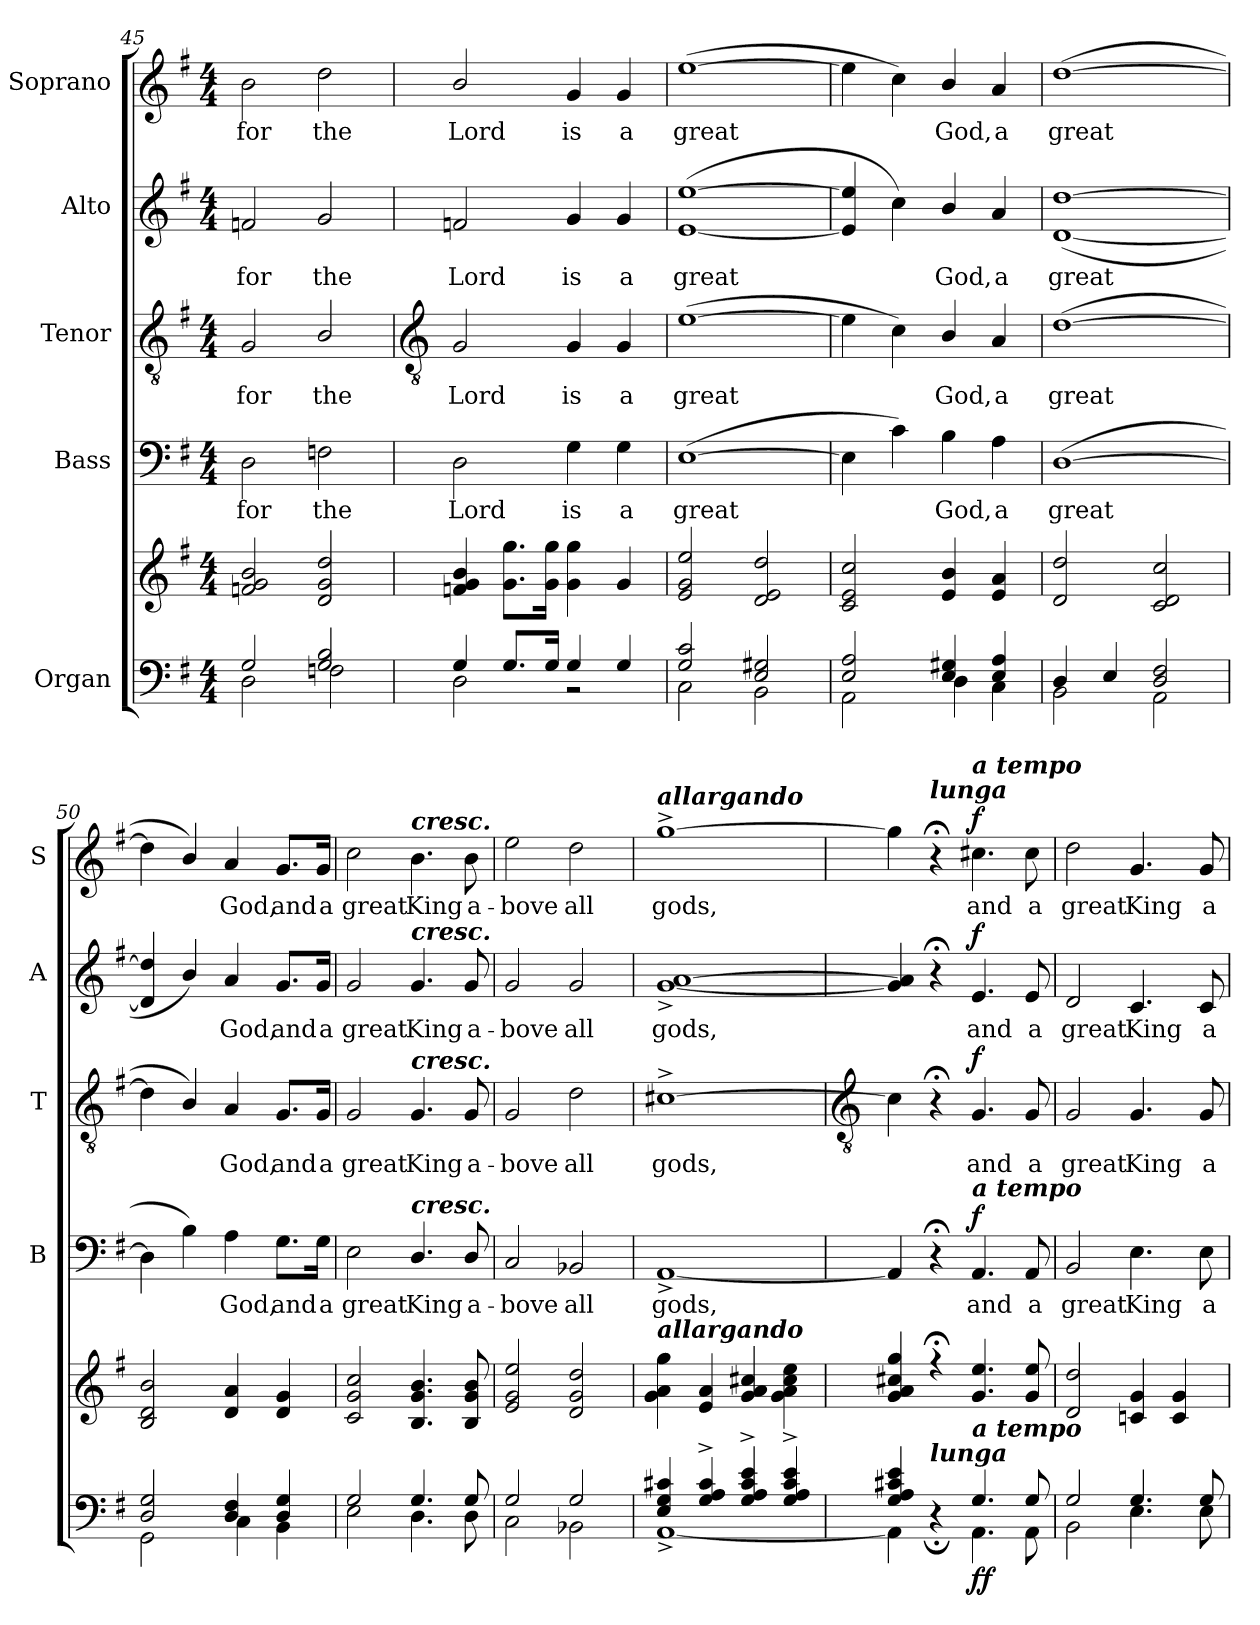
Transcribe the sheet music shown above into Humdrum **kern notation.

**kern	**kern	**dynam	**kern	**text	**dynam	**kern	**text	**dynam	**kern	**text	**dynam	**kern	**text	**dynam
*part5	*part5	*part5	*part4	*part4	*part4	*part3	*part3	*part3	*part2	*part2	*part2	*part1	*part1	*part1
*staff6	*staff5	*staff5/6	*staff4	*staff4	*staff4	*staff3	*staff3	*staff3	*staff2	*staff2	*staff2	*staff1	*staff1	*staff1
*I"Organ	*	*	*I"Bass	*	*	*I"Tenor	*	*	*I"Alto	*	*	*I"Soprano	*	*
*	*	*	*I'B	*	*	*I'T	*	*	*I'A	*	*	*I'S	*	*
*clefF4	*clefG2	*	*clefF4	*	*	*clefGv2	*	*	*clefG2	*	*	*clefG2	*	*
*k[f#]	*k[f#]	*	*k[f#]	*	*	*k[f#]	*	*	*k[f#]	*	*	*k[f#]	*	*
*G:	*G:	*	*G:	*	*	*G:	*	*	*G:	*	*	*G:	*	*
*M4/4	*M4/4	*	*M4/4	*	*	*M4/4	*	*	*M4/4	*	*	*M4/4	*	*
=45	=45	=45	=45	=45	=45	=45	=45	=45	=45	=45	=45	=45	=45	=45
*^	*^	*	*	*	*	*	*	*	*	*	*	*	*	*
!	!	!	!	!	!	!LO:LY:b	!	!	!LO:LY:b	!	!	!LO:LY:b	!	!	!LO:LY:b	!
2G/	2D\	2fn 2g 2b	1ryy	.	2D	for	.	2G	for	.	2fn	for	.	2b	for	.
!	!	!	!	!	!	!LO:LY:b	!	!	!LO:LY:b	!	!	!LO:LY:b	!	!	!LO:LY:b	!
2G/ 2B/	2Fn\	2d 2g 2dd	.	.	2Fn	the	.	2B/	the	.	2g	the	.	2dd	the	.
*	*	*v	*v	*	*	*	*	*	*	*	*	*	*	*	*	*
!!LO:LB:g=z
=46	=46	=46	=46	=46	=46	=46	=46	=46	=46	=46	=46	=46	=46	=46	=46
*	*	*	*	*	*	*	*clefGv2	*	*	*	*	*	*	*	*
!	!	!	!	!	!LO:LY:b	!	!	!LO:LY:b	!	!	!LO:LY:b	!	!	!LO:LY:b	!
4G/	2D\	4fn 4g 4b	.	2D\	Lord	.	2G/	Lord	.	2fn/	Lord	.	2b/	Lord	.
8.G/L	.	8.g 8.ggL	.	.	.	.	.	.	.	.	.	.	.	.	.
16G/J	.	16g 16ggJ	.	.	.	.	.	.	.	.	.	.	.	.	.
!	!	!	!	!	!LO:LY:b	!	!	!LO:LY:b	!	!	!LO:LY:b	!	!	!LO:LY:b	!
4G/	2r	4g 4gg	.	4G	is	.	4G	is	.	4g	is	.	4g	is	.
!	!	!	!	!	!LO:LY:b	!	!	!LO:LY:b	!	!	!LO:LY:b	!	!	!LO:LY:b	!
4G/	.	4g	.	4G	a	.	4G	a	.	4g	a	.	4g	a	.
=47	=47	=47	=47	=47	=47	=47	=47	=47	=47	=47	=47	=47	=47	=47	=47
!	!	!	!	!	!LO:LY:b	!	!	!LO:LY:b	!	!	!LO:LY:b	!	!	!LO:LY:b	!
2G/ 2c/	2C\	2e 2g 2ee	.	(>[1E	great	.	(>[1e	great	.	(<[1e [1ee	great	.	(>[1ee	great	.
2E/ 2G#X/	2BB\	2d 2e 2dd	.	.	.	.	.	.	.	.	.	.	.	.	.
=48	=48	=48	=48	=48	=48	=48	=48	=48	=48	=48	=48	=48	=48	=48	=48
2E/ 2A/	2AA\	2c 2e 2cc	.	4E]	.	.	4e]	.	.	4e] 4ee]	.	.	4ee]	.	.
.	.	.	.	4c)	.	.	4c)	.	.	4cc)	.	.	4cc)	.	.
!	!	!	!	!	!LO:LY:b	!	!	!LO:LY:b	!	!	!LO:LY:b	!	!	!LO:LY:b	!
4E/ 4G#X/	4D\	4e 4b	.	4B\	God,	.	4B/	God,	.	4b/	God,	.	4b/	God,	.
!	!	!	!	!	!LO:LY:b	!	!	!LO:LY:b	!	!	!LO:LY:b	!	!	!LO:LY:b	!
4E/ 4A/	4C\	4e 4a	.	4A	a	.	4A	a	.	4a	a	.	4a	a	.
=49	=49	=49	=49	=49	=49	=49	=49	=49	=49	=49	=49	=49	=49	=49	=49
!	!	!	!	!	!LO:LY:b	!	!	!LO:LY:b	!	!	!LO:LY:b	!	!	!LO:LY:b	!
4D/	2BB\	2d 2dd	.	(>[1D	great	.	(>[1d	great	.	(<[1d [1dd	great	.	(>[1dd	great	.
4E/	.	.	.	.	.	.	.	.	.	.	.	.	.	.	.
2D/ 2F#/	2AA\	2c 2d 2cc	.	.	.	.	.	.	.	.	.	.	.	.	.
=50	=50	=50	=50	=50	=50	=50	=50	=50	=50	=50	=50	=50	=50	=50	=50
2D/ 2G/	2GG\	2B 2d 2b	.	4D]	.	.	4d]	.	.	4d] 4dd]	.	.	4dd]	.	.
.	.	.	.	4B\)	.	.	4B/)	.	.	4b/)	.	.	4b/)	.	.
!	!	!	!	!	!LO:LY:b	!	!	!LO:LY:b	!	!	!LO:LY:b	!	!	!LO:LY:b	!
4D/ 4F#/	4C\	4d 4a	.	4A	God,	.	4A	God,	.	4a	God,	.	4a	God,	.
!	!	!	!	!	!LO:LY:b	!	!	!LO:LY:b	!	!	!LO:LY:b	!	!	!LO:LY:b	!
4D/ 4G/	4BB\	4d 4g	.	8.G\L	and	.	8.G/L	and	.	8.g/L	and	.	8.g/L	and	.
!	!	!	!	!	!LO:LY:b	!	!	!LO:LY:b	!	!	!LO:LY:b	!	!	!LO:LY:b	!
.	.	.	.	16G\Jk	a	.	16G/Jk	a	.	16g/Jk	a	.	16g/Jk	a	.
=51	=51	=51	=51	=51	=51	=51	=51	=51	=51	=51	=51	=51	=51	=51	=51
!	!	!	!	!	!LO:LY:b	!	!	!LO:LY:b	!	!	!LO:LY:b	!	!	!LO:LY:b	!
2G/	2E\	2c 2g 2cc	.	2E	great	.	2G	great	.	2g	great	.	2cc	great	.
!	!	!	!	!	!	!	!	!	!	!	!	!	!LO:TX:a:Bi:t=cresc.	!	!
!	!	!	!	!	!	!	!	!	!	!LO:TX:a:Bi:t=cresc.	!	!	!	!	!
!	!	!	!	!	!	!	!LO:TX:a:Bi:t=cresc.	!	!	!	!	!	!	!	!
!	!	!	!	!LO:TX:a:Bi:t=cresc.	!	!	!	!	!	!	!	!	!	!	!
!	!	!	!	!	!LO:LY:b	!	!	!LO:LY:b	!	!	!LO:LY:b	!	!	!LO:LY:b	!
4.G/	4.D\	4.B 4.g 4.b	.	4.D/	King	.	4.G	King	.	4.g	King	.	4.b	King	.
!	!	!	!	!	!LO:LY:b	!	!	!LO:LY:b	!	!	!LO:LY:b	!	!	!LO:LY:b	!
8G/	8D\	8B 8g 8b	.	8D/	a-	.	8G	a-	.	8g	a-	.	8b	a-	.
=52	=52	=52	=52	=52	=52	=52	=52	=52	=52	=52	=52	=52	=52	=52	=52
!	!	!	!	!	!LO:LY:b	!	!	!LO:LY:b	!	!	!LO:LY:b	!	!	!LO:LY:b	!
2G/	2C\	2e 2g 2ee	.	2C	-bove	.	2G	-bove	.	2g	-bove	.	2ee	-bove	.
!	!	!	!	!	!LO:LY:b	!	!	!LO:LY:b	!	!	!LO:LY:b	!	!	!LO:LY:b	!
2G/	2BB-X\	2d 2g 2dd	.	2BB-X	all	.	2d	all	.	2g	all	.	2dd	all	.
=53	=53	=53	=53	=53	=53	=53	=53	=53	=53	=53	=53	=53	=53	=53	=53
!	!	!	!	!	!	!	!	!	!	!	!	!	!LO:TX:a:Bi:t=allargando	!	!
!	!	!LO:TX:a:Bi:t=allargando	!	!	!	!	!	!	!	!	!	!	!	!	!
!	!	!	!	!	!LO:LY:b	!	!	!LO:LY:b	!	!	!LO:LY:b	!	!	!LO:LY:b	!
4E/ 4G/ 4c#X/	[1AA^\	4g 4a 4gg	.	[1AA^	gods,	.	[1c#X^	gods,	.	[1g^ [1a^	gods,	.	[1gg^	gods,	.
4G/^ 4A/^ 4c#/^	.	4e 4a	.	.	.	.	.	.	.	.	.	.	.	.	.
4G/^ 4A/^ 4c#/^ 4e/^	.	4g 4a 4cc#X	.	.	.	.	.	.	.	.	.	.	.	.	.
4G/^ 4A/^ 4c#/^ 4e/^	.	4g 4a 4cc# 4ee	.	.	.	.	.	.	.	.	.	.	.	.	.
!!LO:LB:g=z
=54	=54	=54	=54	=54	=54	=54	=54	=54	=54	=54	=54	=54	=54	=54	=54
*	*	*	*	*	*	*	*clefGv2	*	*	*	*	*	*	*	*
*	*	*^	*	*	*	*	*	*	*	*	*	*	*	*	*
4G/ 4A/ 4c#X/ 4e/	4AA\]	4g 4a 4cc#X 4gg	1ryy	.	4AA]	.	.	4c#]	.	.	4g] 4a]	.	.	4gg]	.	.
!	!	!	!	!	!	!	!	!	!	!	!	!	!	!LO:TX:a:Bi:t=lunga	!	!
!LO:TX:a:Bi:t=lunga	!	!	!	!	!	!	!	!	!	!	!	!	!	!	!	!
4ryy	4r;	4r;<	.	.	4r;<	.	.	4r;<	.	.	4r;<	.	.	4r;<	.	.
!	!	!	!	!	!	!	!	!	!	!	!	!	!	!LO:TX:a:Bi:t=a tempo	!	!
!	!	!	!	!	!LO:TX:a:Bi:t=a tempo	!	!	!	!	!	!	!	!	!	!	!
!LO:TX:a:Bi:t=a tempo	!	!	!	!	!	!	!	!	!	!	!	!	!	!	!	!
!	!	!	!	!LO:DY:b=2	!	!LO:LY:b	!	!	!LO:LY:b	!	!	!LO:LY:b	!	!	!LO:LY:b	!
!	!	!	!	!LO:DY:n=1:b=2	!	!	!LO:DY:b	!	!	!LO:DY:b	!	!	!LO:DY:b	!	!	!LO:DY:b
4.G/	4.AA\	4.g 4.ee	.	f f	4.AA	and	f	4.G	and	f	4.e	and	f	4.cc#X	and	f
!	!	!	!	!	!	!LO:LY:b	!	!	!LO:LY:b	!	!	!LO:LY:b	!	!	!LO:LY:b	!
8G/	8AA\	8g 8ee	.	.	8AA	a	.	8G	a	.	8e	a	.	8cc#	a	.
=55	=55	=55	=55	=55	=55	=55	=55	=55	=55	=55	=55	=55	=55	=55	=55	=55
!	!	!	!	!	!	!LO:LY:b	!	!	!LO:LY:b	!	!	!LO:LY:b	!	!	!LO:LY:b	!
2G/	2BB\	2d 2dd	1ryy	.	2BB	great	.	2G	great	.	2d	great	.	2dd	great	.
!	!	!	!	!	!	!LO:LY:b	!	!	!LO:LY:b	!	!	!LO:LY:b	!	!	!LO:LY:b	!
4.G/	4.E\	4cn 4g	.	.	4.E	King	.	4.G	King	.	4.c	King	.	4.g	King	.
.	.	4c 4g	.	.	.	.	.	.	.	.	.	.	.	.	.	.
!	!	!	!	!	!	!LO:LY:b	!	!	!LO:LY:b	!	!	!LO:LY:b	!	!	!LO:LY:b	!
8G/	8E\	.	.	.	8E	a-	.	8G	a-	.	8c	a-	.	8g	a-	.
*v	*v	*	*	*	*	*	*	*	*	*	*	*	*	*	*	*
*	*v	*v	*	*	*	*	*	*	*	*	*	*	*	*	*
=	=	=	=	=	=	=	=	=	=	=	=	=	=	=
*-	*-	*-	*-	*-	*-	*-	*-	*-	*-	*-	*-	*-	*-	*-
